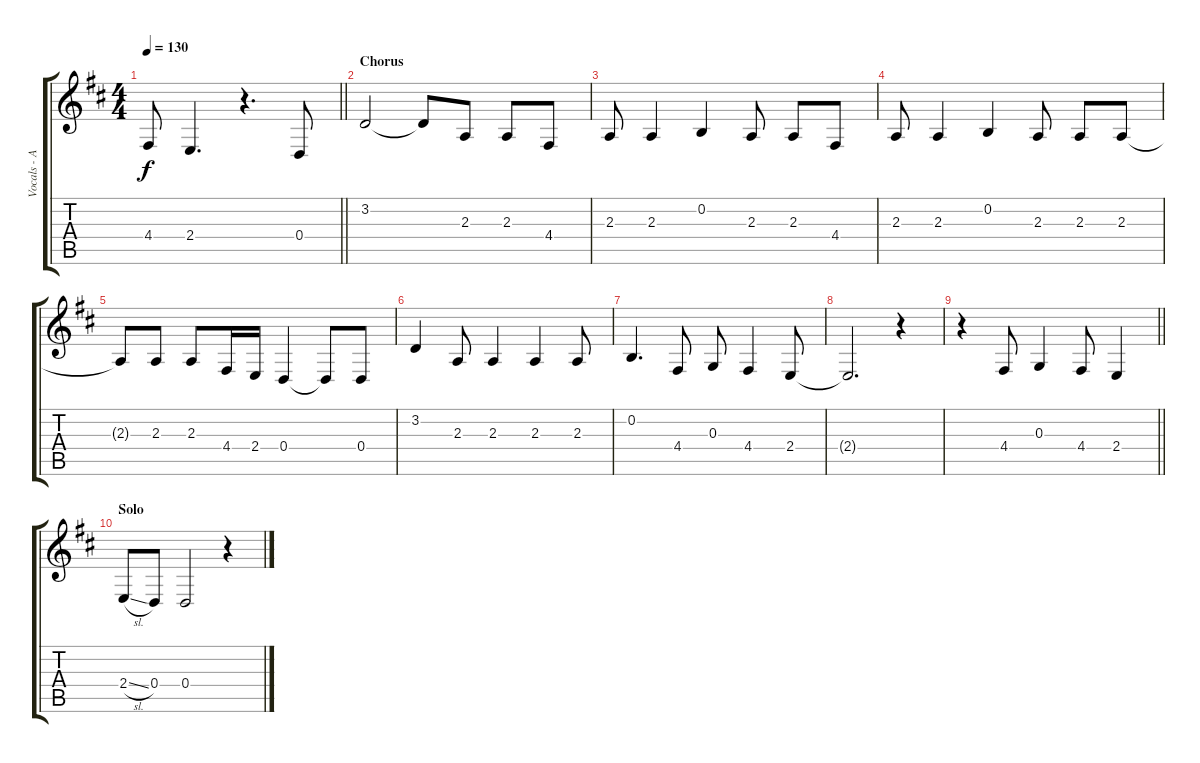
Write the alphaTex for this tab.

\track ("Vocals - Alan" "Vocals - A") {instrument altosax}
\staff {score tabs}
\tuning (E4 B3 G3 D3 A2 E2) {hide}
\ts (4 4)
\tempo 130
\clef g2
\barLineRight lightlight
\ks d
4.4.8{dy f} 2.4.4{d} r.4{d} 0.4.8 |
\section ("" "Chorus")
3.2.2 3.2{t}.8 2.3.8 2.3.8 4.4.8 |
2.3.8 2.3.4 0.2.4 2.3.8 2.3.8 4.4.8 |
2.3.8 2.3.4 0.2.4 2.3.8 2.3.8 2.3.8 |
2.3{t}.8 2.3.8 2.3.8 4.4.16 2.4.16 0.4.4 0.4{t}.8 0.4.8 |
3.2.4 2.3.8 2.3.4 2.3.4 2.3.8 |
0.2.4{d} 4.4.8 0.3.8 4.4.4 2.4.8 |
2.4{t}.2{d} r.4 |
\barLineRight lightlight
r.4 4.4.8 0.3.4 4.4.8 2.4.4 |
\section ("" "Solo")
2.4{sl}.8 0.4.8 0.4.2 r.4
